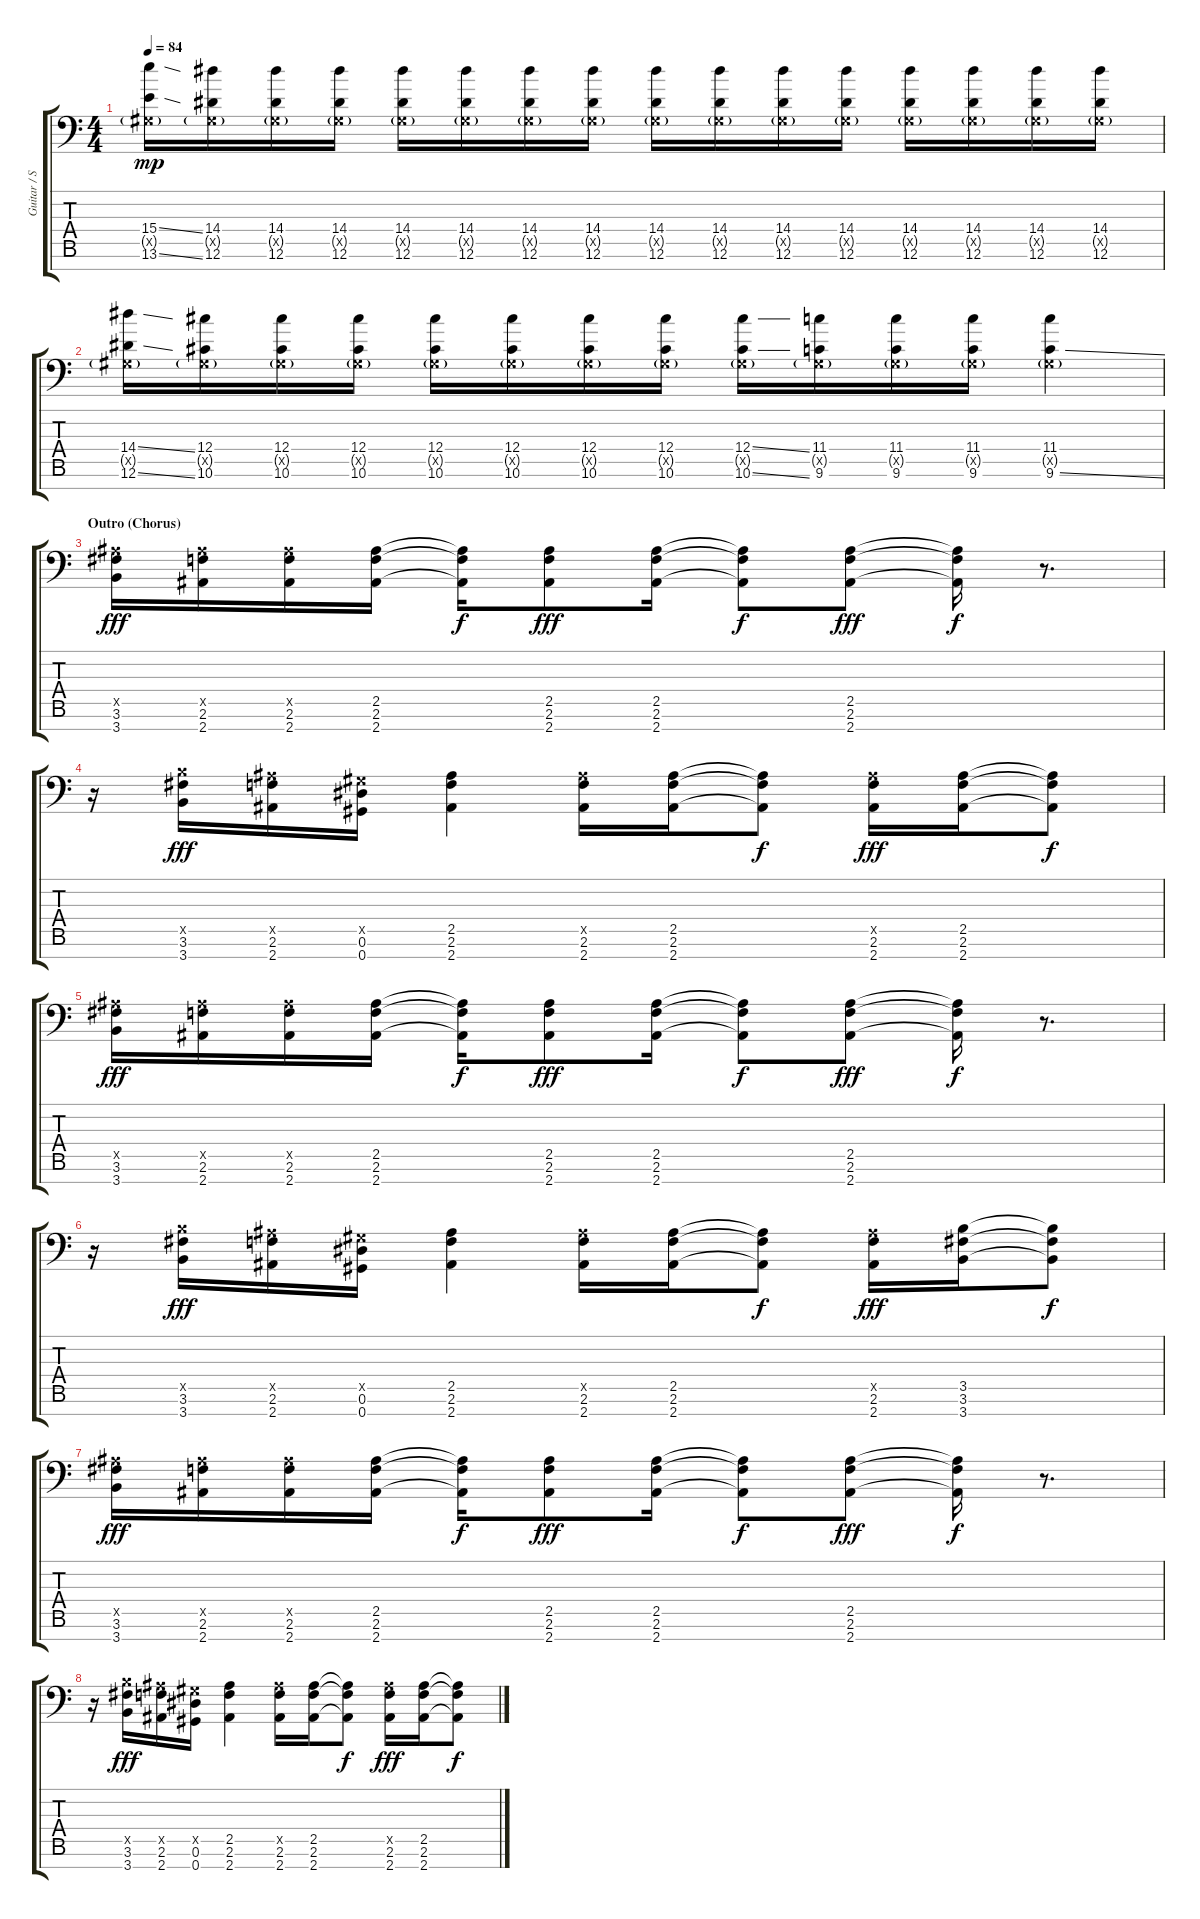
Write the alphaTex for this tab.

\track ("Guitar / Stef Carpenter" "Guitar / S") {instrument distortionguitar}
\staff {score tabs}
\tuning (Eb4 Bb3 Gb3 Db3 Ab2 Eb2 Ab1) {hide}
\ts (4 4)
\tempo 84
\clef f4
\ks c
(15.4{ss} 0.5{g x} 13.6{ss}).16{dy mp} (14.4 0.5{g x} 12.6).16 (14.4 0.5{g x} 12.6).16 (14.4 0.5{g x} 12.6).16 (14.4 0.5{g x} 12.6).16 (14.4 0.5{g x} 12.6).16 (14.4 0.5{g x} 12.6).16 (14.4 0.5{g x} 12.6).16 (14.4 0.5{g x} 12.6).16 (14.4 0.5{g x} 12.6).16 (14.4 0.5{g x} 12.6).16 (14.4 0.5{g x} 12.6).16 (14.4 0.5{g x} 12.6).16 (14.4 0.5{g x} 12.6).16 (14.4 0.5{g x} 12.6).16 (14.4 0.5{g x} 12.6).16 |
(14.4{ss} 0.5{g x} 12.6{ss}).16 (12.4 0.5{g x} 10.6).16 (12.4 0.5{g x} 10.6).16 (12.4 0.5{g x} 10.6).16 (12.4 0.5{g x} 10.6).16 (12.4 0.5{g x} 10.6).16 (12.4 0.5{g x} 10.6).16 (12.4 0.5{g x} 10.6).16 (12.4{ss} 0.5{g x} 10.6{ss}).16 (11.4 0.5{g x} 9.6).16 (11.4 0.5{g x} 9.6).16 (11.4 0.5{g x} 9.6).16 (11.4 0.5{g x} 9.6{ss}).4 |
\section ("" "Outro (Chorus)")
(2.5{x} 3.6 3.7).16{dy fff} (2.5{x} 2.6 2.7).16 (2.5{x} 2.6 2.7).16 (2.5 2.6 2.7).16 (2.5{t} 2.6{t} 2.7{t}).16{dy f} (2.5 2.6 2.7).8{dy fff} (2.5 2.6 2.7).16 (2.5{t} 2.6{t} 2.7{t}).8{dy f} (2.5 2.6 2.7).8{dy fff} (2.5{t} 2.6{t} 2.7{t}).16{dy f} r.8{d} |
r.16 (3.5{x} 3.6 3.7).16{dy fff} (2.5{x} 2.6 2.7).16 (0.5{x} 0.6 0.7).16 (2.5 2.6 2.7).4 (2.5{x} 2.6 2.7).16 (2.5 2.6 2.7).16 (2.5{t} 2.6{t} 2.7{t}).8{dy f} (2.5{x} 2.6 2.7).16{dy fff} (2.5 2.6 2.7).16 (2.5{t} 2.6{t} 2.7{t}).8{dy f} |
(2.5{x} 3.6 3.7).16{dy fff} (2.5{x} 2.6 2.7).16 (2.5{x} 2.6 2.7).16 (2.5 2.6 2.7).16 (2.5{t} 2.6{t} 2.7{t}).16{dy f} (2.5 2.6 2.7).8{dy fff} (2.5 2.6 2.7).16 (2.5{t} 2.6{t} 2.7{t}).8{dy f} (2.5 2.6 2.7).8{dy fff} (2.5{t} 2.6{t} 2.7{t}).16{dy f} r.8{d} |
r.16 (3.5{x} 3.6 3.7).16{dy fff} (2.5{x} 2.6 2.7).16 (0.5{x} 0.6 0.7).16 (2.5 2.6 2.7).4 (2.5{x} 2.6 2.7).16 (2.5 2.6 2.7).16 (2.5{t} 2.6{t} 2.7{t}).8{dy f} (2.5{x} 2.6 2.7).16{dy fff} (3.5 3.6 3.7).16 (3.5{t} 3.6{t} 3.7{t}).8{dy f} |
(2.5{x} 3.6 3.7).16{dy fff} (2.5{x} 2.6 2.7).16 (2.5{x} 2.6 2.7).16 (2.5 2.6 2.7).16 (2.5{t} 2.6{t} 2.7{t}).16{dy f} (2.5 2.6 2.7).8{dy fff} (2.5 2.6 2.7).16 (2.5{t} 2.6{t} 2.7{t}).8{dy f} (2.5 2.6 2.7).8{dy fff} (2.5{t} 2.6{t} 2.7{t}).16{dy f} r.8{d} |
r.16 (3.5{x} 3.6 3.7).16{dy fff} (2.5{x} 2.6 2.7).16 (0.5{x} 0.6 0.7).16 (2.5 2.6 2.7).4 (2.5{x} 2.6 2.7).16 (2.5 2.6 2.7).16 (2.5{t} 2.6{t} 2.7{t}).8{dy f} (2.5{x} 2.6 2.7).16{dy fff} (2.5 2.6 2.7).16 (2.5{t} 2.6{t} 2.7{t}).8{dy f}
